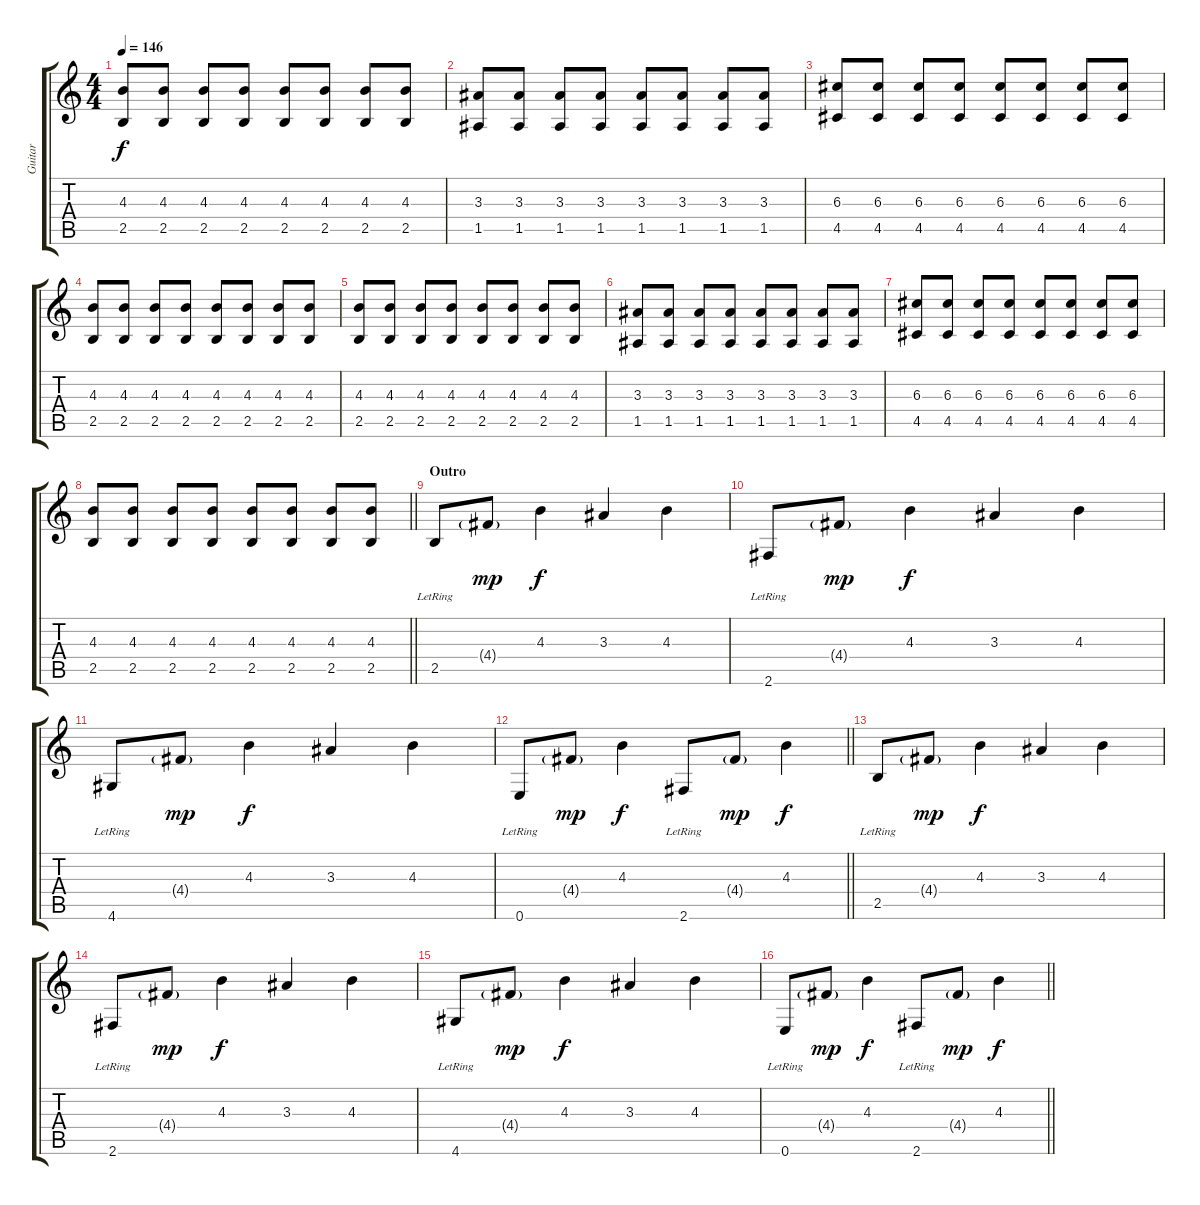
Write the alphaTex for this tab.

\track ("Guitar" "Guitar") {instrument electricguitarclean}
\staff {score tabs}
\tuning (E4 B3 G3 D3 A2 E2) {hide}
\ts (4 4)
\tempo 146
\clef g2
\ks c
(4.3 2.5).8{dy f} (4.3 2.5).8 (4.3 2.5).8 (4.3 2.5).8 (4.3 2.5).8 (4.3 2.5).8 (4.3 2.5).8 (4.3 2.5).8 |
(3.3 1.5).8 (3.3 1.5).8 (3.3 1.5).8 (3.3 1.5).8 (3.3 1.5).8 (3.3 1.5).8 (3.3 1.5).8 (3.3 1.5).8 |
(6.3 4.5).8 (6.3 4.5).8 (6.3 4.5).8 (6.3 4.5).8 (6.3 4.5).8 (6.3 4.5).8 (6.3 4.5).8 (6.3 4.5).8 |
(4.3 2.5).8 (4.3 2.5).8 (4.3 2.5).8 (4.3 2.5).8 (4.3 2.5).8 (4.3 2.5).8 (4.3 2.5).8 (4.3 2.5).8 |
(4.3 2.5).8 (4.3 2.5).8 (4.3 2.5).8 (4.3 2.5).8 (4.3 2.5).8 (4.3 2.5).8 (4.3 2.5).8 (4.3 2.5).8 |
(3.3 1.5).8 (3.3 1.5).8 (3.3 1.5).8 (3.3 1.5).8 (3.3 1.5).8 (3.3 1.5).8 (3.3 1.5).8 (3.3 1.5).8 |
(6.3 4.5).8 (6.3 4.5).8 (6.3 4.5).8 (6.3 4.5).8 (6.3 4.5).8 (6.3 4.5).8 (6.3 4.5).8 (6.3 4.5).8 |
\barLineRight lightlight
(4.3 2.5).8 (4.3 2.5).8 (4.3 2.5).8 (4.3 2.5).8 (4.3 2.5).8 (4.3 2.5).8 (4.3 2.5).8 (4.3 2.5).8 |
\section ("" "Outro")
2.5{lr}.8{volume 12 instrument overdrivenguitar} 4.4{g}.8{dy mp} 4.3.4{dy f} 3.3.4 4.3.4 |
2.6{lr}.8 4.4{g}.8{dy mp} 4.3.4{dy f} 3.3.4 4.3.4 |
4.6{lr}.8 4.4{g}.8{dy mp} 4.3.4{dy f} 3.3.4 4.3.4 |
\barLineRight lightlight
0.6{lr}.8 4.4{g}.8{dy mp} 4.3.4{dy f} 2.6{lr}.8 4.4{g}.8{dy mp} 4.3.4{dy f} |
2.5{lr}.8 4.4{g}.8{dy mp} 4.3.4{dy f} 3.3.4 4.3.4 |
2.6{lr}.8 4.4{g}.8{dy mp} 4.3.4{dy f} 3.3.4 4.3.4 |
4.6{lr}.8 4.4{g}.8{dy mp} 4.3.4{dy f} 3.3.4 4.3.4 |
\barLineRight lightlight
0.6{lr}.8 4.4{g}.8{dy mp} 4.3.4{dy f} 2.6{lr}.8 4.4{g}.8{dy mp} 4.3.4{dy f}
